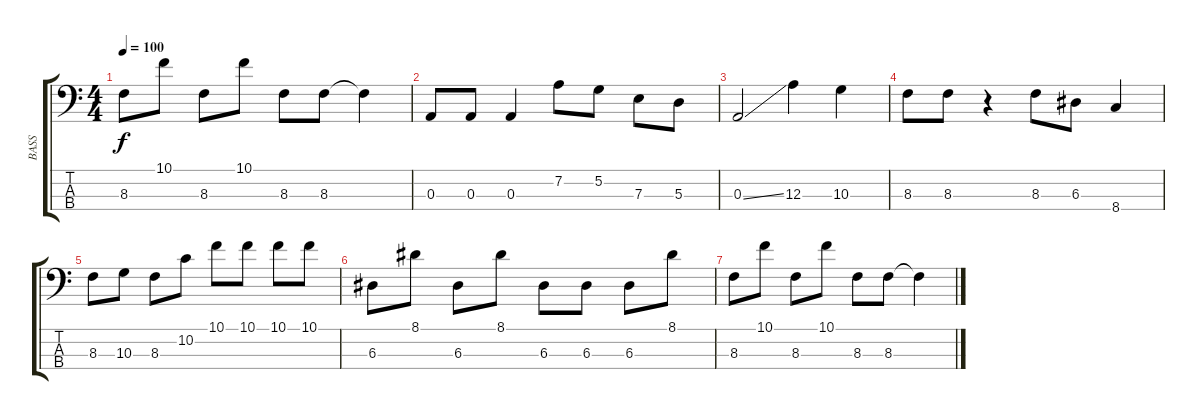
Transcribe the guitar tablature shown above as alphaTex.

\track ("BASS" "BASS") {instrument electricbassfinger}
\staff {score tabs}
\tuning (G2 D2 A1 E1) {hide}
\ts (4 4)
\tempo 100
\clef f4
\ks c
8.3.8{dy f} 10.1.8 8.3.8 10.1.8 8.3.8 8.3.8 8.3{t}.4 |
0.3.8{volume 0} 0.3.8 0.3.4 7.2.8 5.2.8 7.3.8 5.3.8 |
0.3{ss}.2 12.3.4 10.3.4 |
8.3.8 8.3.8 r.4 8.3.8 6.3.8 8.4.4 |
8.3.8 10.3.8 8.3.8 10.2.8 10.1.8 10.1.8 10.1.8 10.1.8 |
6.3.8 8.1.8 6.3.8 8.1.8 6.3.8 6.3.8 6.3.8 8.1.8 |
8.3.8 10.1.8 8.3.8 10.1.8 8.3.8 8.3.8 8.3{t}.4
